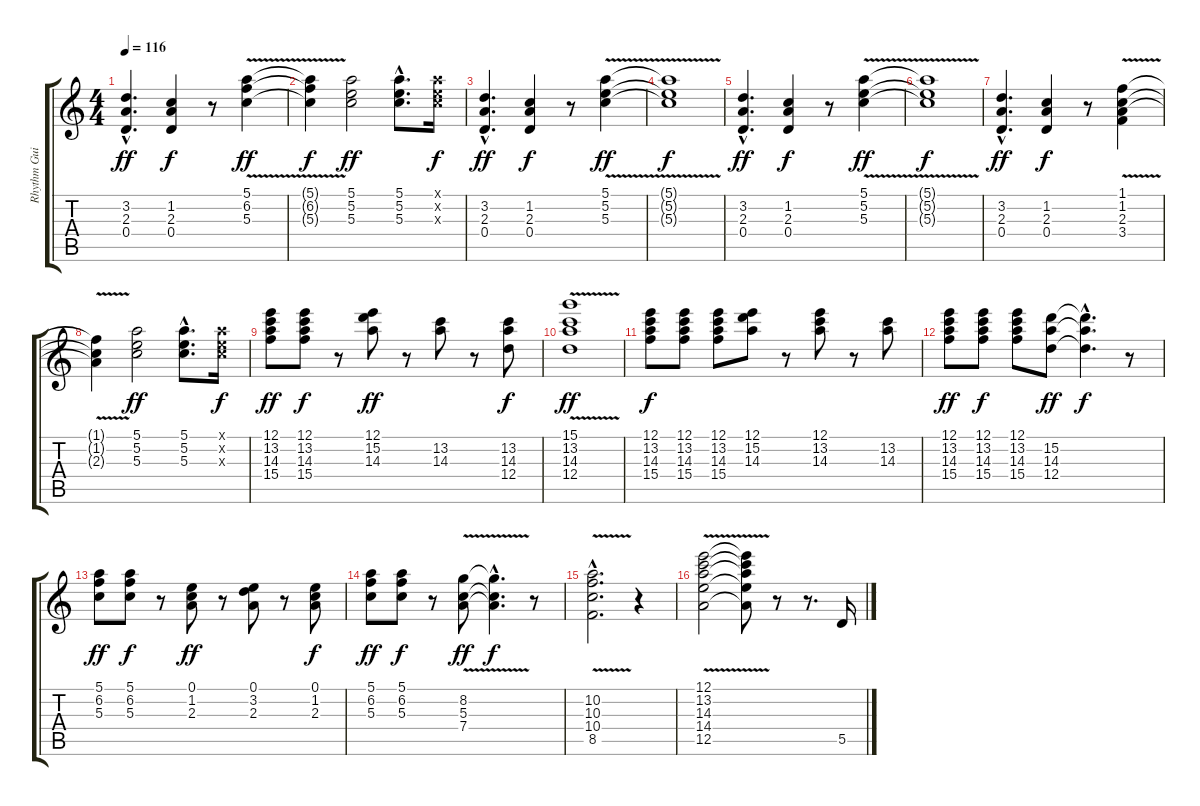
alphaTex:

\track ("Rhythm Guitar 1" "Rhythm Gui") {instrument distortionguitar}
\staff {score tabs}
\tuning (E4 B3 G3 D3 A2 E2) {hide}
\ts (4 4)
\tempo 116
\clef g2
\ks c
(3.2{hac} 2.3{hac} 0.4{hac}).4{d dy ff} (1.2 2.3 0.4).4{dy f} r.8 (5.1{v} 6.2{v} 5.3{v}).4{dy ff} |
(5.1{t} 6.2{t} 5.3{t}).4{dy f} (5.1 5.2 5.3).2{dy ff} (5.1{hac} 5.2{hac} 5.3{hac}).8{d} (5.1{x} 5.2{x} 5.3{x}).16{dy f} |
(3.2{hac} 2.3{hac} 0.4{hac}).4{d dy ff} (1.2 2.3 0.4).4{dy f} r.8 (5.1{v} 5.2{v} 5.3{v}).4{dy ff} |
(5.1{t} 5.2{t} 5.3{t}).1{dy f} |
(3.2{hac} 2.3{hac} 0.4{hac}).4{d dy ff} (1.2 2.3 0.4).4{dy f} r.8 (5.1{v} 5.2{v} 5.3{v}).4{dy ff} |
(5.1{t} 5.2{t} 5.3{t}).1{dy f} |
(3.2{hac} 2.3{hac} 0.4{hac}).4{d dy ff} (1.2 2.3 0.4).4{dy f} r.8 (1.1{v} 1.2{v} 2.3{v} 3.4{v}).4 |
(1.1{t} 1.2{t} 2.3{t}).4 (5.1 5.2 5.3).2{dy ff} (5.1{hac} 5.2{hac} 5.3{hac}).8{d} (5.1{x} 5.2{x} 5.3{x}).16{dy f} |
(12.1 13.2 14.3 15.4).8{dy ff} (12.1 13.2 14.3 15.4).8{dy f} r.8 (12.1 15.2 14.3).8{dy ff} r.8 (13.2 14.3).8 r.8 (13.2 14.3 12.4).8{dy f} |
(15.1{v} 13.2{v} 14.3{v} 12.4{v}).1{dy ff} |
(12.1 13.2 14.3 15.4).8{dy f} (12.1 13.2 14.3 15.4).8 (12.1 13.2 14.3 15.4).8 (12.1 15.2 14.3).8 r.8 (12.1 13.2 14.3).8 r.8 (13.2 14.3).8 |
(12.1 13.2 14.3 15.4).8{dy ff} (12.1 13.2 14.3 15.4).8{dy f} (12.1 13.2 14.3 15.4).8 (15.2 14.3 12.4).8{dy ff} (15.2{hac t} 14.3{hac t} 12.4{hac t}).4{d dy f} r.8 |
(5.1 6.2 5.3).8{dy ff} (5.1 6.2 5.3).8{dy f} r.8 (0.1 1.2 2.3).8{dy ff} r.8 (0.1 3.2 2.3).8 r.8 (0.1 1.2 2.3).8{dy f} |
(5.1 6.2 5.3).8{dy ff} (5.1 6.2 5.3).8{dy f} r.8 (8.2{v} 5.3{v} 7.4{v}).8{dy ff} (8.2{hac t} 5.3{hac t} 7.4{hac t}).4{d dy f} r.8 |
(10.2{v hac} 10.3{v hac} 10.4{v hac} 8.5{v hac}).2{d} r.4 |
(12.1{v} 13.2{v} 14.3{v} 14.4{v} 12.5{v}).2 (12.1{t} 13.2{t} 14.3{t} 14.4{t} 12.5{t}).8 r.8 r.8{d} 5.5.16
